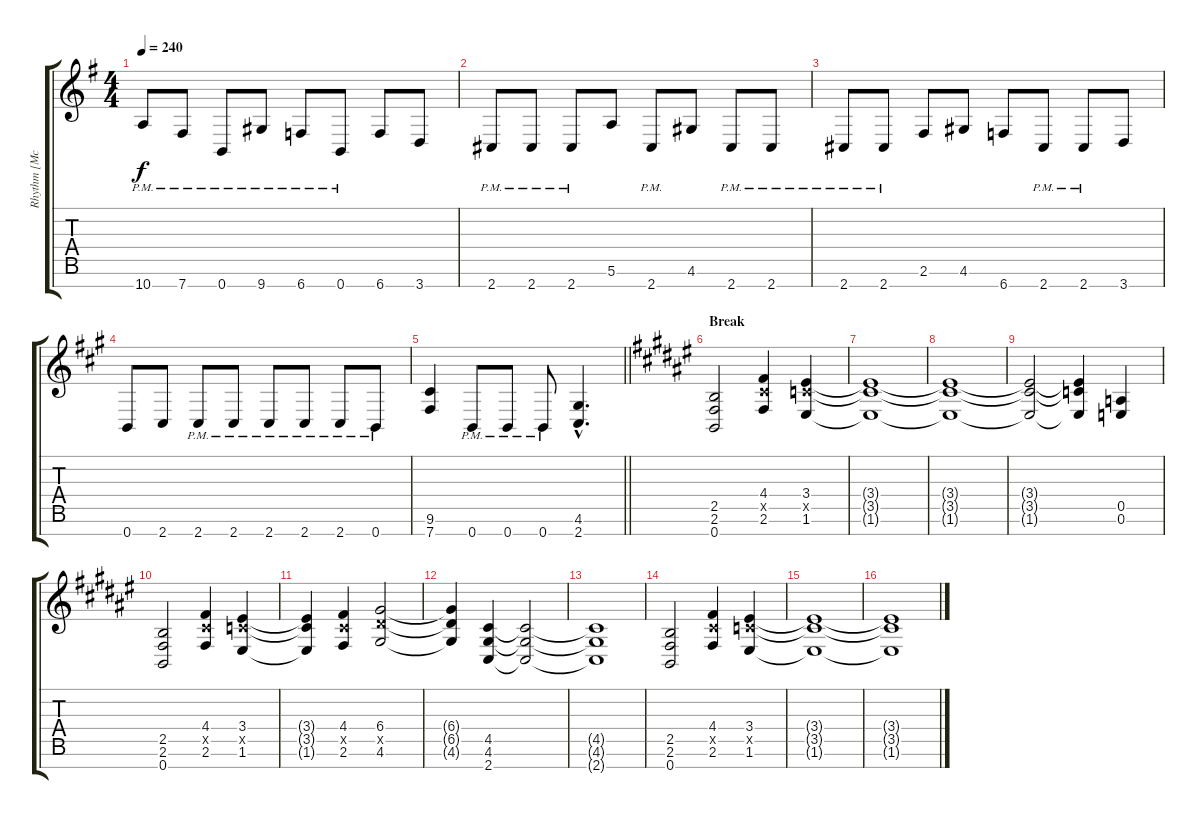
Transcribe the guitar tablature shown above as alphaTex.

\track ("Rhythm [McMorran]" "Rhythm [Mc") {instrument overdrivenguitar}
\staff {score tabs}
\tuning (E4 B3 G3 D3 A2 E2 B1) {hide}
\ts (4 4)
\tempo 240
\clef g2
\ks eminor
10.7{pm}.8{dy f} 7.7{pm}.8 0.7{pm}.8 9.7{pm}.8 6.7{pm}.8 0.7{pm}.8 6.7.8 3.7.8 |
2.7{pm}.8 2.7{pm}.8 2.7{pm}.8 5.6.8 2.7{pm}.8 4.6.8 2.7{pm}.8 2.7{pm}.8 |
2.7{pm}.8 2.7{pm}.8 2.6.8 4.6.8 6.7.8 2.7{pm}.8 2.7{pm}.8 3.7.8 |
\ks f#minor
0.7.8 2.7.8 2.7{pm}.8 2.7{pm}.8 2.7{pm}.8 2.7{pm}.8 2.7{pm}.8 0.7{pm}.8 |
\barLineRight lightlight
(9.6 7.7).4 0.7{pm}.8 0.7{pm}.8 0.7{pm}.8 (4.6{hac} 2.7{hac}).4{d} |
\section ("" "Break")
\ks f#
(2.5 2.6 0.7).2 (4.4 4.5{x} 2.6).4 (3.4 3.5{x} 1.6).4 |
(3.4{t} 3.5{t} 1.6{t}).1 |
(3.4{t} 3.5{t} 1.6{t}).1 |
(3.4{t} 3.5{t} 1.6{t}).2 (3.4{t} 3.5{t} 1.6{t}).4 (0.5 0.6).4 |
(2.5 2.6 0.7).2 (4.4 4.5{x} 2.6).4 (3.4 3.5{x} 1.6).4 |
(3.4{t} 3.5{t} 1.6{t}).4 (4.4 4.5{x} 2.6).4 (6.4 6.5{x} 4.6).2 |
(6.4{t} 6.5{t} 4.6{t}).4 (4.5 4.6 2.7).4 (4.5{t} 4.6{t} 2.7{t}).2 |
(4.5{t} 4.6{t} 2.7{t}).1 |
(2.5 2.6 0.7).2 (4.4 4.5{x} 2.6).4 (3.4 3.5{x} 1.6).4 |
(3.4{t} 3.5{t} 1.6{t}).1 |
(3.4{t} 3.5{t} 1.6{t}).1
